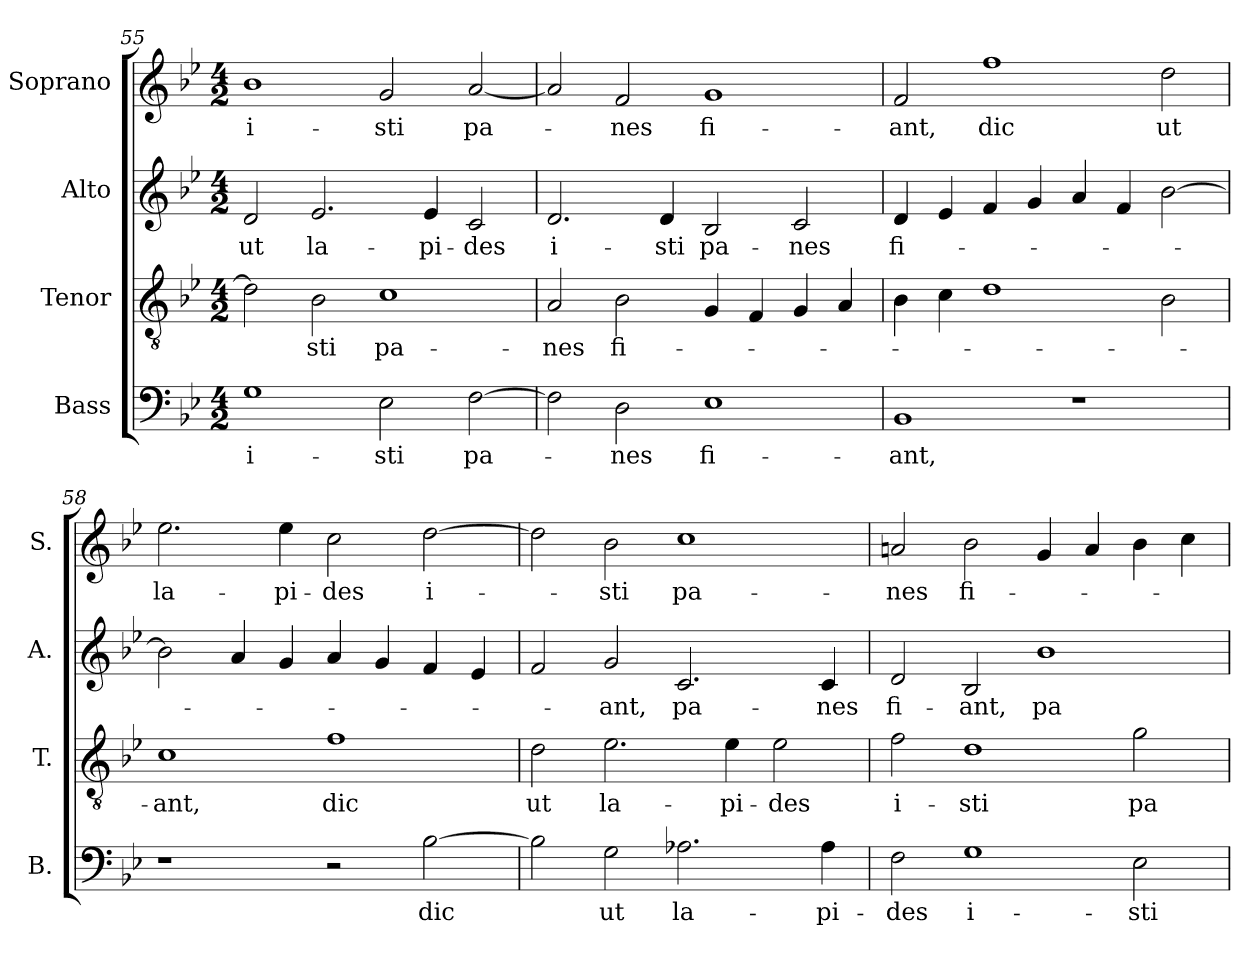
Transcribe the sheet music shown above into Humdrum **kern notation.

**kern	**text	**kern	**text	**kern	**text	**kern	**text
*part4	*part4	*part3	*part3	*part2	*part2	*part1	*part1
*staff4	*staff4	*staff3	*staff3	*staff2	*staff2	*staff1	*staff1
*I"Bass	*	*I"Tenor	*	*I"Alto	*	*I"Soprano	*
*I'B.	*	*I'T.	*	*I'A.	*	*I'S.	*
*clefF4	*	*clefGv2	*	*clefG2	*	*clefG2	*
*	*	*ITrd7c12	*	*	*	*	*
*k[b-e-]	*	*k[b-e-]	*	*k[b-e-]	*	*k[b-e-]	*
*B-:	*	*B-:	*	*B-:	*	*B-:	*
*M4/2	*	*M4/2	*	*M4/2	*	*M4/2	*
=55	=55	=55	=55	=55	=55	=55	=55
!	!LO:LY:b:color=#000000	!	!	!	!	!	!
!	!	!	!	!	!LO:LY:b:color=#000000	!	!
!	!	!	!	!	!	!	!LO:LY:b:color=#000000
1Gi	i-	2Di\]	.	2di/	ut	1b-i	i-
!	!	!	!LO:LY:b:color=#000000	!	!	!	!
!	!	!	!	!	!LO:LY:b:color=#000000	!	!
.	.	2BB-i\	-sti	2.e-i/	la-	.	.
!	!LO:LY:b:color=#000000	!	!	!	!	!	!
!	!	!	!LO:LY:b:color=#000000	!	!	!	!
!	!	!	!	!	!	!	!LO:LY:b:color=#000000
2E-i\	-sti	1Ci	pa-	.	.	2gi/	-sti
!	!	!	!	!	!LO:LY:b:color=#000000	!	!
.	.	.	.	4e-i/	-pi-	.	.
!	!LO:LY:b:color=#000000	!	!	!	!	!	!
!	!	!	!	!	!LO:LY:b:color=#000000	!	!
!	!	!	!	!	!	!	!LO:LY:b:color=#000000
[2Fi\	pa-	.	.	2ci/	-des	[2ai/	pa-
=56	=56	=56	=56	=56	=56	=56	=56
!	!	!	!LO:LY:b:color=#000000	!	!	!	!
!	!	!	!	!	!LO:LY:b:color=#000000	!	!
2Fi\]	.	2AAi/	-nes	2.di/	i-	2ai/]	.
!	!LO:LY:b:color=#000000	!	!	!	!	!	!
!	!	!	!LO:LY:b:color=#000000	!	!	!	!
!	!	!	!	!	!	!	!LO:LY:b:color=#000000
2Di\	-nes	2BB-i\	fi-	.	.	2fi/	-nes
!	!	!	!	!	!LO:LY:b:color=#000000	!	!
.	.	.	.	4di/	-sti	.	.
!	!LO:LY:b:color=#000000	!	!	!	!	!	!
!	!	!	!	!	!LO:LY:b:color=#000000	!	!
!	!	!	!	!	!	!	!LO:LY:b:color=#000000
1E-i	fi-	4GGi/	.	2B-i/	pa-	1gi	fi-
.	.	4FFi/	.	.	.	.	.
!	!	!	!	!	!LO:LY:b:color=#000000	!	!
.	.	4GGi/	.	2ci/	-nes	.	.
.	.	4AAi/	.	.	.	.	.
=57	=57	=57	=57	=57	=57	=57	=57
!	!LO:LY:b:color=#000000	!	!	!	!	!	!
!	!	!	!	!	!LO:LY:b:color=#000000	!	!
!	!	!	!	!	!	!	!LO:LY:b:color=#000000
1BB-i	-ant,	4BB-i\	.	4di/	fi-	2fi/	-ant,
.	.	4Ci\	.	4e-i/	.	.	.
!	!	!	!	!	!	!	!LO:LY:b:color=#000000
.	.	1Di	.	4fi/	.	1ffi	dic
.	.	.	.	4gi/	.	.	.
1r	.	.	.	4ai/	.	.	.
.	.	.	.	4fi/	.	.	.
!	!	!	!	!	!	!	!LO:LY:b:color=#000000
.	.	2BB-i\	.	[2b-i\	.	2ddi\	ut
!!LO:LB:g=z
=58	=58	=58	=58	=58	=58	=58	=58
!	!	!	!LO:LY:b:color=#000000	!	!	!	!
!	!	!	!	!	!	!	!LO:LY:b:color=#000000
1r	.	1Ci	-ant,	2b-i\]	.	2.ee-i\	la-
.	.	.	.	4ai/	.	.	.
!	!	!	!	!	!	!	!LO:LY:b:color=#000000
.	.	.	.	4gi/	.	4ee-i\	-pi-
!	!	!	!LO:LY:b:color=#000000	!	!	!	!
!	!	!	!	!	!	!	!LO:LY:b:color=#000000
2r	.	1Fi	dic	4ai/	.	2cci\	-des
.	.	.	.	4gi/	.	.	.
!	!LO:LY:b:color=#000000	!	!	!	!	!	!
!	!	!	!	!	!	!	!LO:LY:b:color=#000000
[2B-i\	dic	.	.	4fi/	.	[2ddi\	i-
.	.	.	.	4e-i/	.	.	.
=59	=59	=59	=59	=59	=59	=59	=59
!	!	!	!LO:LY:b:color=#000000	!	!	!	!
2B-i\]	.	2Di\	ut	2fi/	.	2ddi\]	.
!	!LO:LY:b:color=#000000	!	!	!	!	!	!
!	!	!	!LO:LY:b:color=#000000	!	!	!	!
!	!	!	!	!	!LO:LY:b:color=#000000	!	!
!	!	!	!	!	!	!	!LO:LY:b:color=#000000
2Gi\	ut	2.E-i\	la-	2gi/	-ant,	2b-i\	-sti
!	!LO:LY:b:color=#000000	!	!	!	!	!	!
!	!	!	!	!	!LO:LY:b:color=#000000	!	!
!	!	!	!	!	!	!	!LO:LY:b:color=#000000
2.A-Xi\	la-	.	.	2.ci/	pa-	1cci	pa-
!	!	!	!LO:LY:b:color=#000000	!	!	!	!
.	.	4E-i\	-pi-	.	.	.	.
!	!	!	!LO:LY:b:color=#000000	!	!	!	!
.	.	2E-i\	-des	.	.	.	.
!	!LO:LY:b:color=#000000	!	!	!	!	!	!
!	!	!	!	!	!LO:LY:b:color=#000000	!	!
4A-i\	-pi-	.	.	4ci/	-nes	.	.
=60	=60	=60	=60	=60	=60	=60	=60
!	!LO:LY:b:color=#000000	!	!	!	!	!	!
!	!	!	!LO:LY:b:color=#000000	!	!	!	!
!	!	!	!	!	!LO:LY:b:color=#000000	!	!
!	!	!	!	!	!	!	!LO:LY:b:color=#000000
2Fi\	-des	2Fi\	i-	2di/	fi-	2ani/	-nes
!	!LO:LY:b:color=#000000	!	!	!	!	!	!
!	!	!	!LO:LY:b:color=#000000	!	!	!	!
!	!	!	!	!	!LO:LY:b:color=#000000	!	!
!	!	!	!	!	!	!	!LO:LY:b:color=#000000
1Gi	i-	1Di	-sti	2B-i/	-ant,	2b-i\	fi-
!	!	!	!	!	!LO:LY:b:color=#000000	!	!
.	.	.	.	1b-i	pa-	4gi/	.
.	.	.	.	.	.	4ai/	.
!	!LO:LY:b:color=#000000	!	!	!	!	!	!
!	!	!	!LO:LY:b:color=#000000	!	!	!	!
2E-i\	-sti	2Gi\	pa-	.	.	4b-i\	.
.	.	.	.	.	.	4cci\	.
=	=	=	=	=	=	=	=
*-	*-	*-	*-	*-	*-	*-	*-
